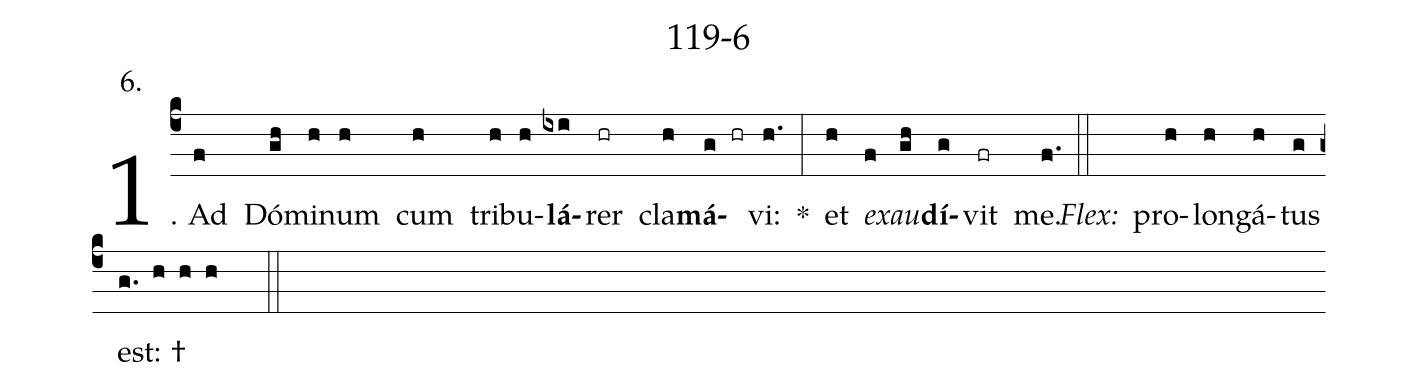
name: 119-6;
annotation: 6.;
%%
(c4)1. Ad(f) Dó(gh)mi(h)num(h) cum(h) tri(h)bu(h)<b>lá</b>(ixi)rer(hr) cla(h)<b>má</b>(g hr)vi:(h.) *(:) et(h) <i>ex</i>(f)<i>au</i>(gh)<b>dí</b>(g)vit(fr) me.(f.) (::)
<i>Flex:</i>()  pro(h)lon(h)gá(h)tus(g) est: †(g. h h h  ::)
